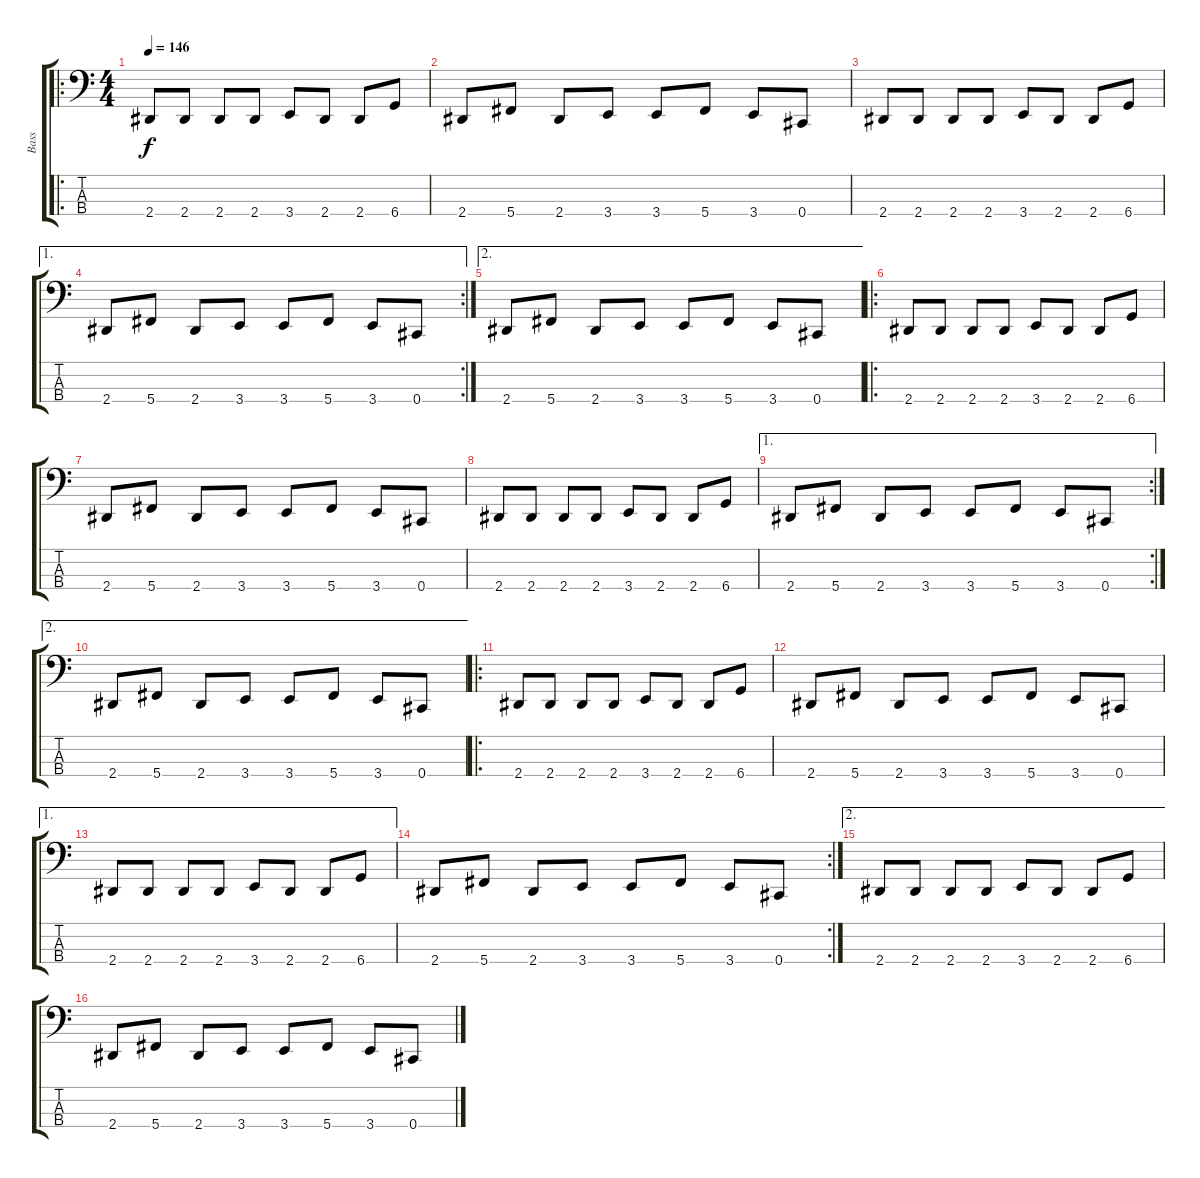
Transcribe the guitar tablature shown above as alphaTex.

\track ("Bass" "Bass") {instrument electricbassfinger}
\staff {score tabs}
\tuning (E2 B1 Gb1 Db1) {hide}
\ro
\ts (4 4)
\tempo 146
\clef f4
\ks c
2.4.8{dy f} 2.4.8 2.4.8 2.4.8 3.4.8 2.4.8 2.4.8 6.4.8 |
2.4.8 5.4.8 2.4.8 3.4.8 3.4.8 5.4.8 3.4.8 0.4.8 |
2.4.8 2.4.8 2.4.8 2.4.8 3.4.8 2.4.8 2.4.8 6.4.8 |
\ae 1
\rc 2
2.4.8 5.4.8 2.4.8 3.4.8 3.4.8 5.4.8 3.4.8 0.4.8 |
\ae 2
2.4.8 5.4.8 2.4.8 3.4.8 3.4.8 5.4.8 3.4.8 0.4.8 |
\ro
2.4.8 2.4.8 2.4.8 2.4.8 3.4.8 2.4.8 2.4.8 6.4.8 |
2.4.8 5.4.8 2.4.8 3.4.8 3.4.8 5.4.8 3.4.8 0.4.8 |
2.4.8 2.4.8 2.4.8 2.4.8 3.4.8 2.4.8 2.4.8 6.4.8 |
\ae 1
\rc 2
2.4.8 5.4.8 2.4.8 3.4.8 3.4.8 5.4.8 3.4.8 0.4.8 |
\ae 2
2.4.8 5.4.8 2.4.8 3.4.8 3.4.8 5.4.8 3.4.8 0.4.8 |
\ro
2.4.8 2.4.8 2.4.8 2.4.8 3.4.8 2.4.8 2.4.8 6.4.8 |
2.4.8 5.4.8 2.4.8 3.4.8 3.4.8 5.4.8 3.4.8 0.4.8 |
\ae 1
2.4.8 2.4.8 2.4.8 2.4.8 3.4.8 2.4.8 2.4.8 6.4.8 |
\rc 2
2.4.8 5.4.8 2.4.8 3.4.8 3.4.8 5.4.8 3.4.8 0.4.8 |
\ae 2
2.4.8 2.4.8 2.4.8 2.4.8 3.4.8 2.4.8 2.4.8 6.4.8 |
2.4.8 5.4.8 2.4.8 3.4.8 3.4.8 5.4.8 3.4.8 0.4.8
